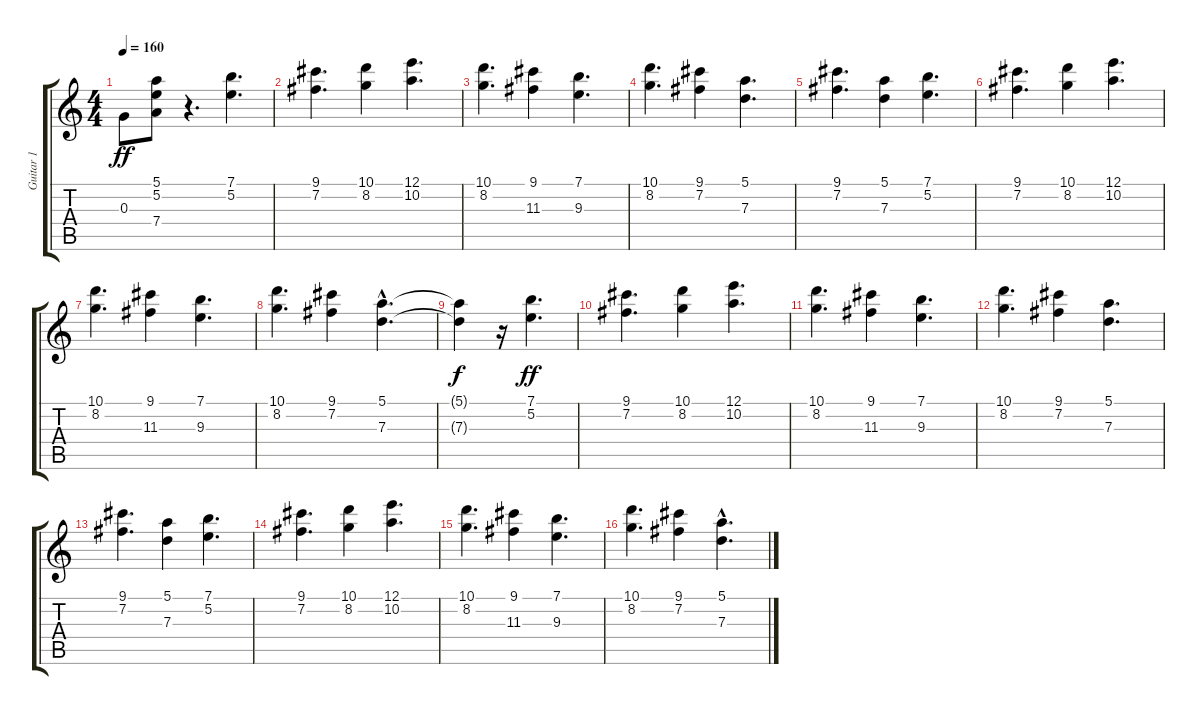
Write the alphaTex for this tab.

\track ("Guitar 1" "Guitar 1") {instrument distortionguitar}
\staff {score tabs}
\tuning (E4 B3 G3 D3 A2 E2) {hide}
\ts (4 4)
\tempo 160
\clef g2
\ks c
0.3.8{dy ff} (5.1 5.2 7.4).8 r.4{d} (7.1 5.2).4{d} |
(9.1 7.2).4{d} (10.1 8.2).4 (12.1 10.2).4{d} |
(10.1 8.2).4{d} (9.1 11.3).4 (7.1 9.3).4{d} |
(10.1 8.2).4{d} (9.1 7.2).4 (5.1 7.3).4{d} |
(9.1 7.2).4{d} (5.1 7.3).4 (7.1 5.2).4{d} |
(9.1 7.2).4{d} (10.1 8.2).4 (12.1 10.2).4{d} |
(10.1 8.2).4{d} (9.1 11.3).4 (7.1 9.3).4{d} |
(10.1 8.2).4{d} (9.1 7.2).4 (5.1{hac} 7.3{hac}).4{d} |
(5.1{t} 7.3{t}).4{dy f} r.16 (7.1 5.2).4{d dy ff} |
(9.1 7.2).4{d} (10.1 8.2).4 (12.1 10.2).4{d} |
(10.1 8.2).4{d} (9.1 11.3).4 (7.1 9.3).4{d} |
(10.1 8.2).4{d} (9.1 7.2).4 (5.1 7.3).4{d} |
(9.1 7.2).4{d} (5.1 7.3).4 (7.1 5.2).4{d} |
(9.1 7.2).4{d} (10.1 8.2).4 (12.1 10.2).4{d} |
(10.1 8.2).4{d} (9.1 11.3).4 (7.1 9.3).4{d} |
(10.1 8.2).4{d} (9.1 7.2).4 (5.1{hac} 7.3{hac}).4{d}
